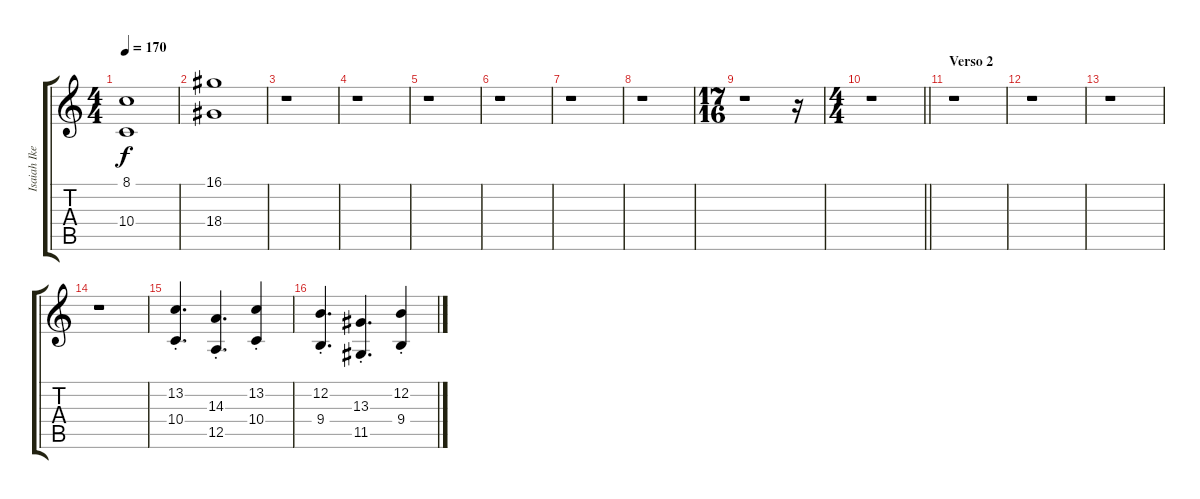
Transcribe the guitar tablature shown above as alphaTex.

\track ("Isaiah Ikey Owens [Piano/Synth/Organ]" "Isaiah Ike") {instrument synthstrings1}
\staff {score tabs}
\tuning (E4 B3 G3 D3 A2 E2) {hide}
\ts (4 4)
\tempo 170
\clef g2
\ks c
(8.1 10.4).1{dy f} |
(16.1 18.4).1 |
r.1 |
r.1 |
r.1 |
r.1 |
r.1 |
r.1 |
\ts (17 16)
r.1 r.16 |
\ts (4 4)
\barLineRight lightlight
r.1 |
\section ("" "Verso 2")
r.1 |
r.1 |
r.1 |
r.1 |
(13.2 10.4{st}).4{d instrument electricgrandpiano} (14.3 12.5{st}).4{d} (13.2 10.4{st}).4 |
(12.2 9.4{st}).4{d} (13.3 11.5{st}).4{d} (12.2 9.4{st}).4
